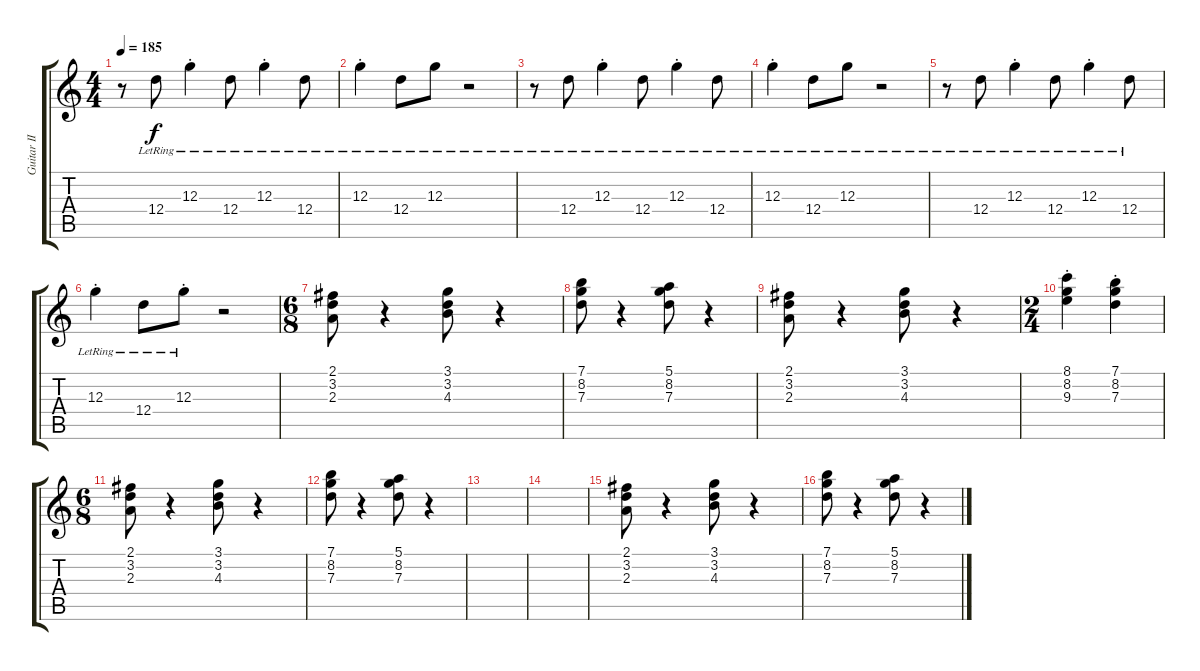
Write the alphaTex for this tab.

\track ("Guitar II [Paul]" "Guitar II ") {instrument distortionguitar}
\staff {score tabs}
\tuning (E4 B3 G3 D3 A2 E2) {hide}
\ts (4 4)
\tempo 185
\clef g2
\ks c
r.8{dy f volume 11 instrument acousticguitarsteel} 12.4{lr}.8 12.3{st lr}.4 12.4{lr}.8 12.3{st lr}.4 12.4{lr}.8 |
12.3{st lr}.4 12.4{lr}.8 12.3{lr}.8 r.2 |
r.8 12.4{lr}.8 12.3{st lr}.4 12.4{lr}.8 12.3{st lr}.4 12.4{lr}.8 |
12.3{st lr}.4 12.4{lr}.8 12.3{lr}.8 r.2 |
r.8 12.4{lr}.8 12.3{st lr}.4 12.4{lr}.8 12.3{st lr}.4 12.4{lr}.8 |
12.3{st lr}.4 12.4{lr}.8 12.3{st lr}.8 r.2 |
\ts (6 8)
(2.1 3.2 2.3).8{volume 7} r.4 (3.1 3.2 4.3).8 r.4 |
(7.1 8.2 7.3).8 r.4 (5.1 8.2 7.3).8 r.4 |
(2.1 3.2 2.3).8 r.4 (3.1 3.2 4.3).8 r.4 |
\ts (2 4)
(8.1{st} 8.2{st} 9.3{st}).4 (7.1{st} 8.2{st} 7.3{st}).4 |
\ts (6 8)
(2.1 3.2 2.3).8 r.4 (3.1 3.2 4.3).8 r.4 |
(7.1 8.2 7.3).8 r.4 (5.1 8.2 7.3).8 r.4 |
|
|
(2.1 3.2 2.3).8 r.4 (3.1 3.2 4.3).8 r.4 |
(7.1 8.2 7.3).8 r.4 (5.1 8.2 7.3).8 r.4
